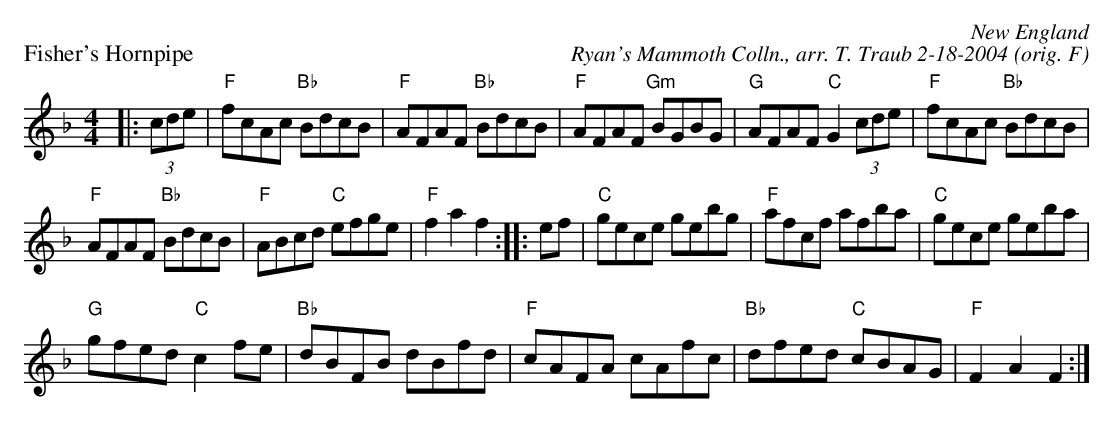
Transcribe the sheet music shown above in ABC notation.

X:1
P:Fisher's Hornpipe
C:New England
C:Ryan's Mammoth Colln., arr. T. Traub 2-18-2004 (orig. F)
M:4/4
L:1/8
K:F
|: (3cde|"F"fcAc "Bb"BdcB|"F"AFAF "Bb"BdcB|"F"AFAF "Gm"BGBG|"G"AFAF "C"G2 (3cde|"F"fcAc "Bb"BdcB|
"F"AFAF "Bb"BdcB|"F"ABcd "C"efge|"F"f2 a2 f2 :||: ef|"C"gece gebg|"F"afcf afba|"C"gece geba|
"G"gfed "C"c2 fe|"Bb"dBFB dBfd|"F"cAFA cAfc|"Bb"dfed "C"cBAG|"F"F2 A2 F2 :|
